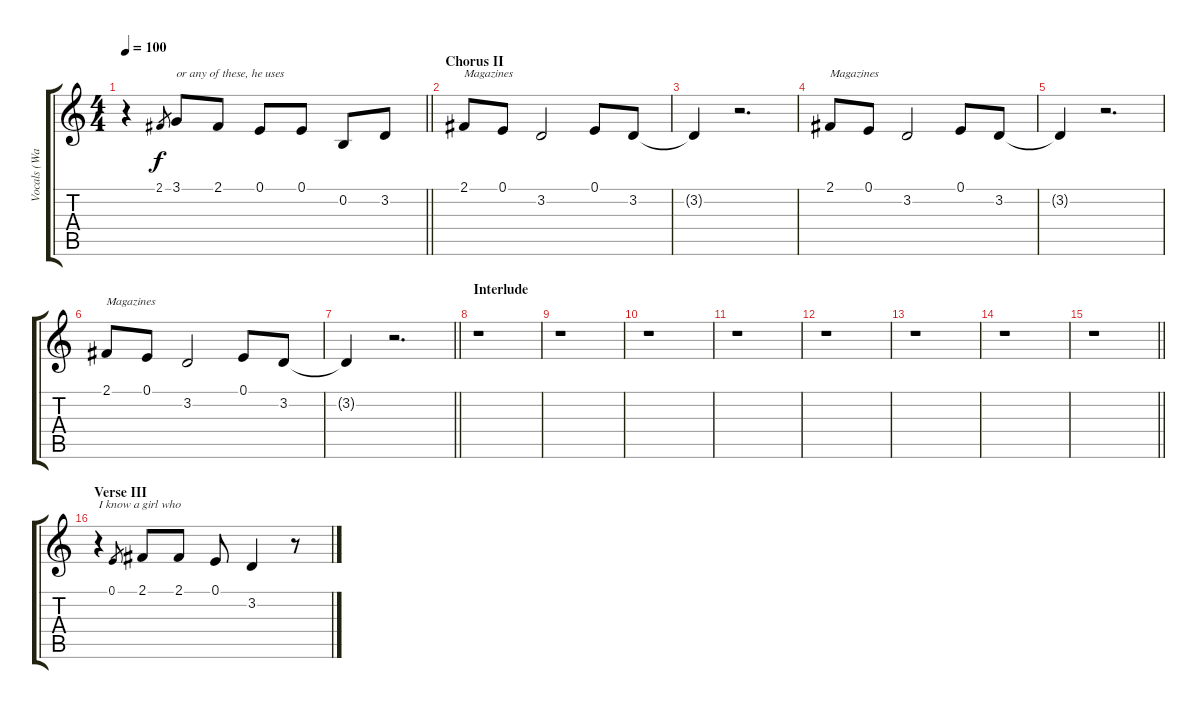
\track ("Vocals (Wayne)" "Vocals (Wa") {instrument oboe}
\staff {score tabs}
\tuning (E4 B3 G3 D3 A2 E2) {hide}
\ts (4 4)
\tempo 100
\clef g2
\barLineRight lightlight
\ks c
r.4{dy f} 2.1.8{gr} 3.1.8{txt "or any of these, he uses"} 2.1.8 0.1.8 0.1.8 0.2.8 3.2.8 |
\section ("" "Chorus II")
2.1.8{txt "Magazines"} 0.1.8 3.2.2 0.1.8 3.2.8 |
3.2{t}.4 r.2{d} |
2.1.8{txt "Magazines"} 0.1.8 3.2.2 0.1.8 3.2.8 |
3.2{t}.4 r.2{d} |
2.1.8{txt "Magazines"} 0.1.8 3.2.2 0.1.8 3.2.8 |
\barLineRight lightlight
3.2{t}.4 r.2{d} |
\section ("" "Interlude")
r.1 |
r.1 |
r.1 |
r.1 |
r.1 |
r.1 |
r.1 |
\barLineRight lightlight
r.1 |
\section ("" "Verse III")
r.4{txt "I know a girl who"} 0.1.8{gr} 2.1.8 2.1.8 0.1.8 3.2.4 r.8
